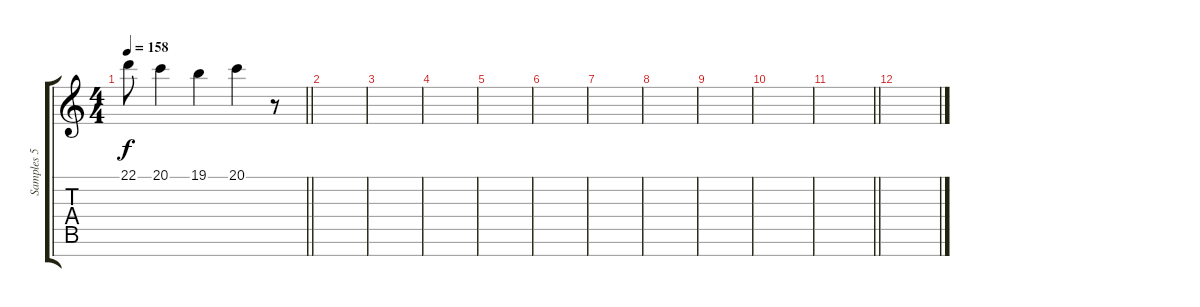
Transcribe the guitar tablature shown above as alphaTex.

\track ("Samples 5" "Samples 5") {instrument vibraphone}
\staff {score tabs}
\tuning (E4 B3 G3 D3 A2 E2 B1) {hide}
\ts (4 4)
\tempo 158
\clef g2
\barLineRight lightlight
\ks c
22.1{t}.8{dy f} 20.1.4 19.1.4 20.1.4 r.8 |
\section ("" " ")
|
|
|
|
|
|
|
|
|
\barLineRight lightlight
|
\section ("" " ")
